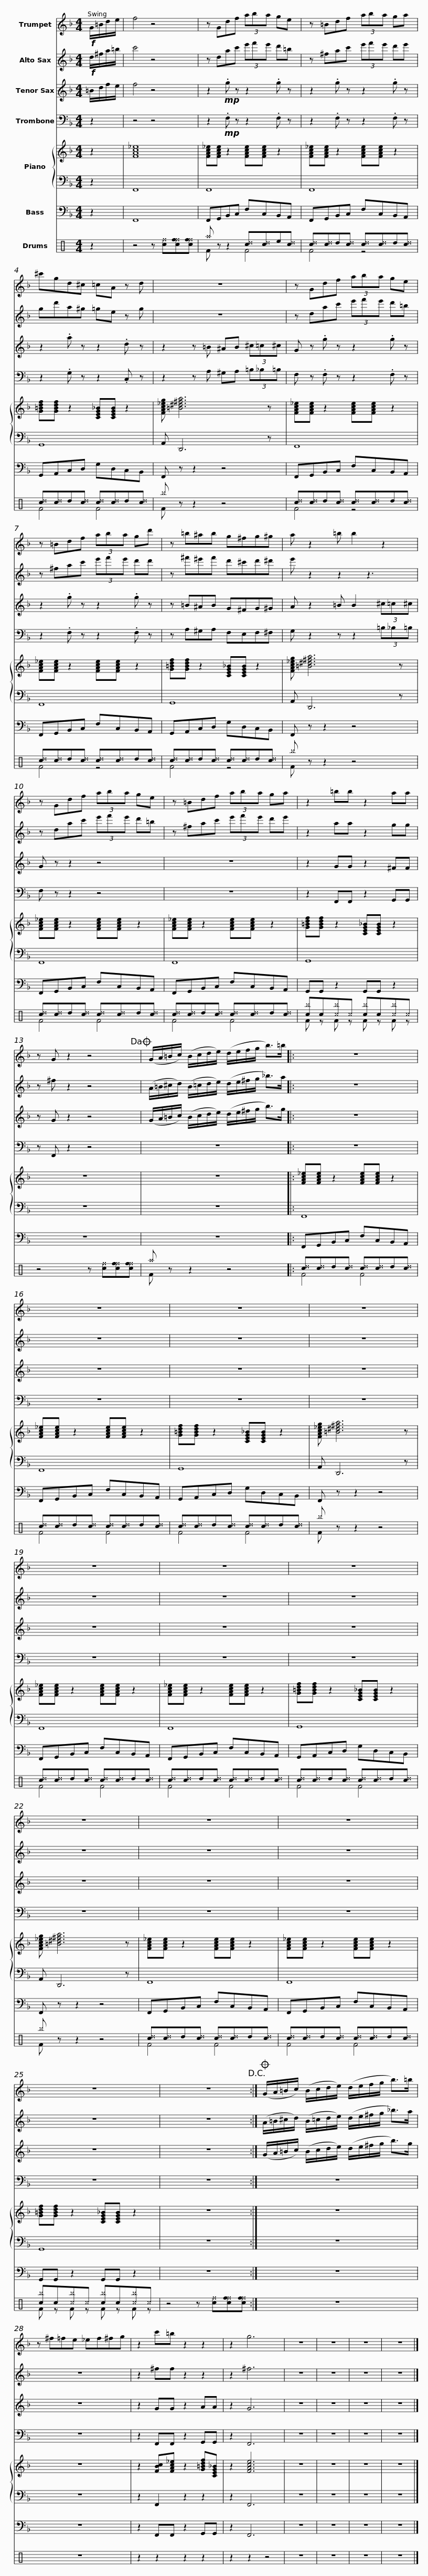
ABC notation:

X:1
%%score 1 2 3 4 { 5 | 6 } 7 ( 8 9 )
L:1/8
M:4/4
I:linebreak $
K:F
V:1 treble transpose=-2
V:2 treble transpose=-9
V:3 treble transpose=-14
V:4 bass
V:5 treble
V:6 bass
V:7 bass transpose=-12
V:8 perc
K:none
V:9 perc
K:none
V:1
[K:F]!f! G/=B/d/e/ | f4 z4 | z Gdf (3aba ge | z =Bdf (3aba ga |$ ^c'gd^c =cA z d | %5
 z8 | z Gdf (3aba ge |$ z =Bdf (3aba gd' | z =b^ab g^fg^g | a z2 =b b2 z2 |$ %10
 z Gdf (3aba ge | z =Bdf (3aba ga | z2 =bb z2 aa |$ z G z2 z4!dacoda! | (G/A/=B/c/) (B/c/d/e/) (d/e/f/g/ b>)=b |: %15
 z8 |$ z8 | z8 | z8 | z8 |$ %20
 z8 | z8 | z8 | z8 |$ z8 | %25
 z8 | z8!D.C.! :|$O (G/A/=B/c/) (B/c/d/e/) (d/e/f/g/ b>)=b | z ^f=fe _ef^fg | z2 c'=b z2 z2 | %30
 z2 g6 |$ z8 | z8 | z8 | z8 |] %35
V:2
[K:F]!f! d/^f/a/=b/ | c'4 z4 | z dac' (3e'f'e' d'=b | z ^fac' (3e'f'e' d'e' |$ gd'a^g =ge z g | %5
 z8 | z dac' (3e'f'e' d'=b |$ z ^fac' (3e'f'e' d'd' | z ^f'^e'f' d'^c'd'^d' | e' z2 z2 z3 |$ %10
 z dac' (3e'f'e' d'=b | z ^fac' (3e'f'e' d'e' | z2 aa z2 gg |$ z ^f z2 z4 | (A/=B/^c/d/) (B/=c/d/e/) (d/e/^f/g/ _b>)a |: %15
 z8 |$ z8 | z8 | z8 | z8 |$ %20
 z8 | z8 | z8 | z8 |$ z8 | %25
 z8 | z8 :|$ (A/=B/^c/d/) (B/=c/d/e/) (d/e/^f/g/ _b>)a | z8 | z2 ^ff z2 z2 | %30
 z2 ^f6 |$ z8 | z8 | z8 | z8 |] %35
V:3
[K:F] =B/d/f/e/ | f4 z4 | z2!mp! .g z z2 .g z | z2 .g z z2 .g z |$ z2 .a z z2 .d z | %5
 z2 z =B ^AB (3^c=c^c | G z .g z z2 .g z |$ z2 .g z z2 .g z | z =B^AB G^FG^G | A z2 =B B2 (3^c=c^c |$ %10
 G z z2 z4 | z8 | z2 GG z2 ^FF |$ z G z2 z4 | (G/A/=B/c/) (B/c/d/e/) (d/e/^f/g/ b>)g |: %15
 z8 |$ z8 | z8 | z8 | z8 |$ %20
 z8 | z8 | z8 | z8 |$ z8 | %25
 z8 | z8 :|$ (G/A/=B/c/) (B/c/d/e/) (d/e/^f/g/ b>)g | z8 | z2 GG z2 AA | %30
 z2 G6 |$ z8 | z8 | z8 | z8 |] %35
V:4
 z2 | z4 z4 | z2!mp! .F, z z2 .F, z | z2 .F, z z2 .F, z |$ z2 .G, z z2 .C, z | %5
 z2 z A, ^G,A, (3=B,_B,=B, | F, z .F, z z2 .F, z |$ z2 .F, z z2 .F, z | z A,^G,A, F,E,F,^F, | G, z2 z z2 (3=B,_B,=B, |$ %10
 F, z z2 z4 | z8 | z2 F,,F,, z2 G,,G,, |$ z F,, z2 z4 | z8 |: %15
 z8 |$ z8 | z8 | z8 | z8 |$ %20
 z8 | z8 | z8 | z8 |$ z8 | %25
 z8 | z8 :|$ z8 | z8 | z2 F,,F,, z2 G,,G,, | %30
 z2 F,,6 |$ z8 | z8 | z8 | z8 |] %35
V:5
 z2 | [FAc_e]8 | [FAc_e][FAce] z2 [FAce][FAce] z2 | [FAc_e][FAce] z2 [FAce][FAce] z2 |$ [G=Bdf][GBdf] z2 [CEG_B][CEGB] z2 | %5
 [FAc_eg] [=B^d^fa]6 z | [FAc_e][FAce] z2 [FAce][FAce] z2 |$ [FAc_e][FAce] z2 [FAce][FAce] z2 | [G=Bdf][GBdf] z2 [CEG_B][CEGB] z2 | [FAc_eg] [=B^d^fa]6 z |$ %10
 [FAc_e][FAce] z2 [FAce][FAce] z2 | [FAc_e][FAce] z2 [FAce][FAce] z2 | [G=Bdf][GBdf] z2 [CEG_B][CEGB] z2 |$ z8 | z8 |: %15
 [FAc_e][FAce] z2 [FAce][FAce] z2 |$ [FAc_e][FAce] z2 [FAce][FAce] z2 | [G=Bdf][GBdf] z2 [CEG_B][CEGB] z2 | [FAc_eg] [=B^d^fa]6 z | [FAc_e][FAce] z2 [FAce][FAce] z2 |$ %20
 [FAc_e][FAce] z2 [FAce][FAce] z2 | [G=Bdf][GBdf] z2 [CEG_B][CEGB] z2 | [FAc_eg] [=B^d^fa]6 z | [FAc_e][FAce] z2 [FAce][FAce] z2 |$ [FAc_e][FAce] z2 [FAce][FAce] z2 | %25
 [G=Bdf][GBdf] z2 [CEG_B][CEGB] z2 | z8 :|$ z8 | z8 | z2 [FBc][FAc_e] z2 [G=Bdf][CEG_B] | %30
 z2 [FAce]6 |$ z8 | z8 | z8 | z8 |] %35
V:6
 z2 | F,,8 | F,,8 | F,,8 |$ G,,8 | %5
 A,, D,,6 z | F,,8 |$ F,,8 | G,,8 | A,, D,,6 z |$ %10
 F,,8 | F,,8 | G,,8 |$ z8 | z8 |: %15
 F,,8 |$ F,,8 | G,,8 | A,, D,,6 z | F,,8 |$ %20
 F,,8 | G,,8 | A,, D,,6 z | F,,8 |$ F,,8 | %25
 G,,8 | z8 :|$ z8 | z8 | z2 F,,2 z2 z2 | %30
 z2 F,,6 |$ z8 | z8 | z8 | z8 |] %35
V:7
 z2 | F,,8 | F,,G,,B,,C, F,C,B,,A,, | F,,G,,B,,C, F,C,B,,A,, |$ G,,A,,C,D, G,D,C,B,, | %5
 F,, z z2 z4 | F,,G,,B,,C, F,C,B,,A,, |$ F,,G,,B,,C, F,C,B,,A,, | G,,A,,C,D, G,D,C,B,, | F,, z z2 z4 |$ %10
 F,,G,,B,,C, F,C,B,,A,, | F,,G,,B,,C, F,C,B,,A,, | G,,G,, z2 G,,G,, z2 |$ z8 | z8 |: %15
 F,,G,,B,,C, F,C,B,,A,, |$ F,,G,,B,,C, F,C,B,,A,, | G,,A,,C,D, G,D,C,B,, | F,, z z2 z4 | F,,G,,B,,C, F,C,B,,A,, |$ %20
 F,,G,,B,,C, F,C,B,,A,, | G,,A,,C,D, G,D,C,B,, | F,, z z2 z4 | F,,G,,B,,C, F,C,B,,A,, |$ F,,G,,B,,C, F,C,B,,A,, | %25
 G,,G,, z2 G,,G,, z2 | z8 :|$ z8 | z8 | z2 F,,F,, z2 G,,G,, | %30
 z2 F,,6 |$ z8 | z8 | z8 | z8 |] %35
V:8
[K:C] z2 | z4 z [c^f][cf^f][cf^f] | ^a z z2 [c^d][c^d]e[c^d] | [c^d][c^d]d[c^d] [c^d][c^d]d[c^d] |$ [c^d][c^d]d[c^d] [c^d][c^d]d[c^d] | %5
 ^b z z2 z4 | [c^d][c^d]d[c^d] [c^d][c^d]d[c^d] |$ [c^d][c^d]d[c^d] [c^d][c^d]d[c^d] | [c^d][c^d]d[c^d] [c^d][c^d]d[c^d] | ^b z z2 z4 |$ %10
 [c^d][c^d]d[c^d] [c^d][c^d]d[c^d] | [c^d][c^d]d[c^d] [c^d][c^d]d[c^d] | [c^b]c[^c^b]^c [c^b]c[^c^b]^c |$ z4 z [c^f][cf^f][cf^f] | ^a z z2 z4 |: %15
 [c^d][c^d]d[c^d] [c^d][c^d]d[c^d] |$ [c^d][c^d]d[c^d] [c^d][c^d]d[c^d] | [c^d][c^d]d[c^d] [c^d][c^d]d[c^d] | ^b z z2 z4 | [c^d][c^d]d[c^d] [c^d][c^d]d[c^d] |$ %20
 [c^d][c^d]d[c^d] [c^d][c^d]d[c^d] | [c^d][c^d]d[c^d] [c^d][c^d]d[c^d] | ^b z z2 z4 | [c^d][c^d]d[c^d] [c^d][c^d]d[c^d] |$ [c^d][c^d]d[c^d] [c^d][c^d]d[c^d] | %25
 [c^b]c[^c^b]^c [c^b]c[^c^b]^c | z4 z [c^f][cf^f][cf^f] :|$ z8 | z8 | z2 z2 z2 z2 | %30
 z2 z2 z4 |$ z8 | z8 | z8 | z8 |] %35
V:9
[K:C] x2 | x8 | F z z2 F4 | F4 z4 |$ F4 F4 | %5
 F z z2 z4 | F4 z4 |$ F4 z4 | F4 z4 | F x7 |$ %10
 F4 F4 | F4 F4 | F z F z F z F z |$ x8 | F x7 |: %15
 F4 F4 |$ F4 F4 | F4 F4 | F z z2 z4 | F4 F4 |$ %20
 F4 F4 | F4 F4 | F z z2 z4 | F4 F4 |$ F4 F4 | %25
 F z F z F z F z | x8 :|$ x8 | x8 | x8 | %30
 x8 |$ x8 | x8 | x8 | x8 |] %35
